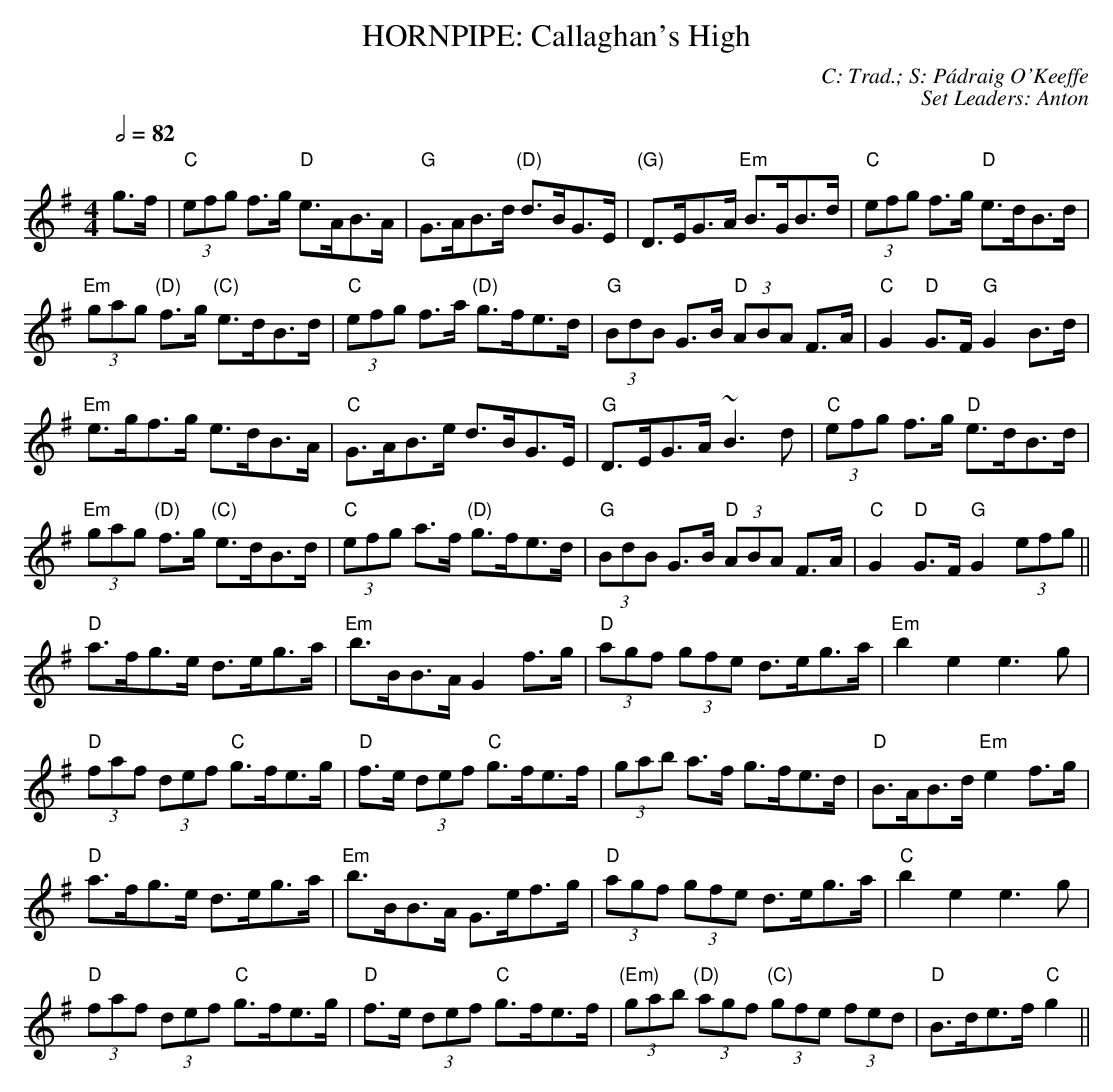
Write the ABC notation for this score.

X:1
T: HORNPIPE: Callaghan's High
C: C: Trad.; S: Pádraig O'Keeffe
C: Set Leaders: Anton
M: 4/4
L: 1/8
Q: 1/2=82
K: Gmaj
g>f|"C"(3efg f>g "D"e>AB>A|"G"G>AB>d "(D)"d>BG>E|"(G)"D>EG>A "Em"B>GB>d|"C"(3efg f>g "D"e>dB>d|
"Em"(3gag "(D)"f>g "(C)"e>dB>d|"C"(3efg f>a "(D)"g>fe>d|"G"(3BdB G>B "D"(3ABA F>A|"C"G2 "D"G>F "G"G2 B>d|
"Em"e>gf>g e>dB>A|"C"G>AB>e d>BG>E|"G"D>EG>A ~B3d|"C"(3efg f>g "D"e>dB>d|
"Em"(3gag "(D)"f>g "(C)"e>dB>d|"C"(3efg a>f "(D)"g>fe>d|"G"(3BdB G>B "D"(3ABA F>A|"C"G2 "D"G>F "G"G2 (3efg||
"D"a>fg>e d>eg>a|"Em"b>BB>A G2 f>g|"D"(3agf (3gfe d>eg>a|"Em"b2 e2 e3g|
"D"(3faf (3def "C"g>fe>g|"D"f>e (3def "C"g>fe>f|(3gab a>f g>fe>d|"D"B>AB>d "Em"e2 f>g|
"D"a>fg>e d>eg>a|"Em"b>BB>A G>ef>g|"D"(3agf (3gfe d>eg>a|"C"b2 e2 e3g|
"D"(3faf (3def "C"g>fe>g|"D"f>e (3def "C"g>fe>f|"(Em)"(3gab "(D)"(3agf "(C)"(3gfe (3fed|"D"B>de>f "C"g2||
